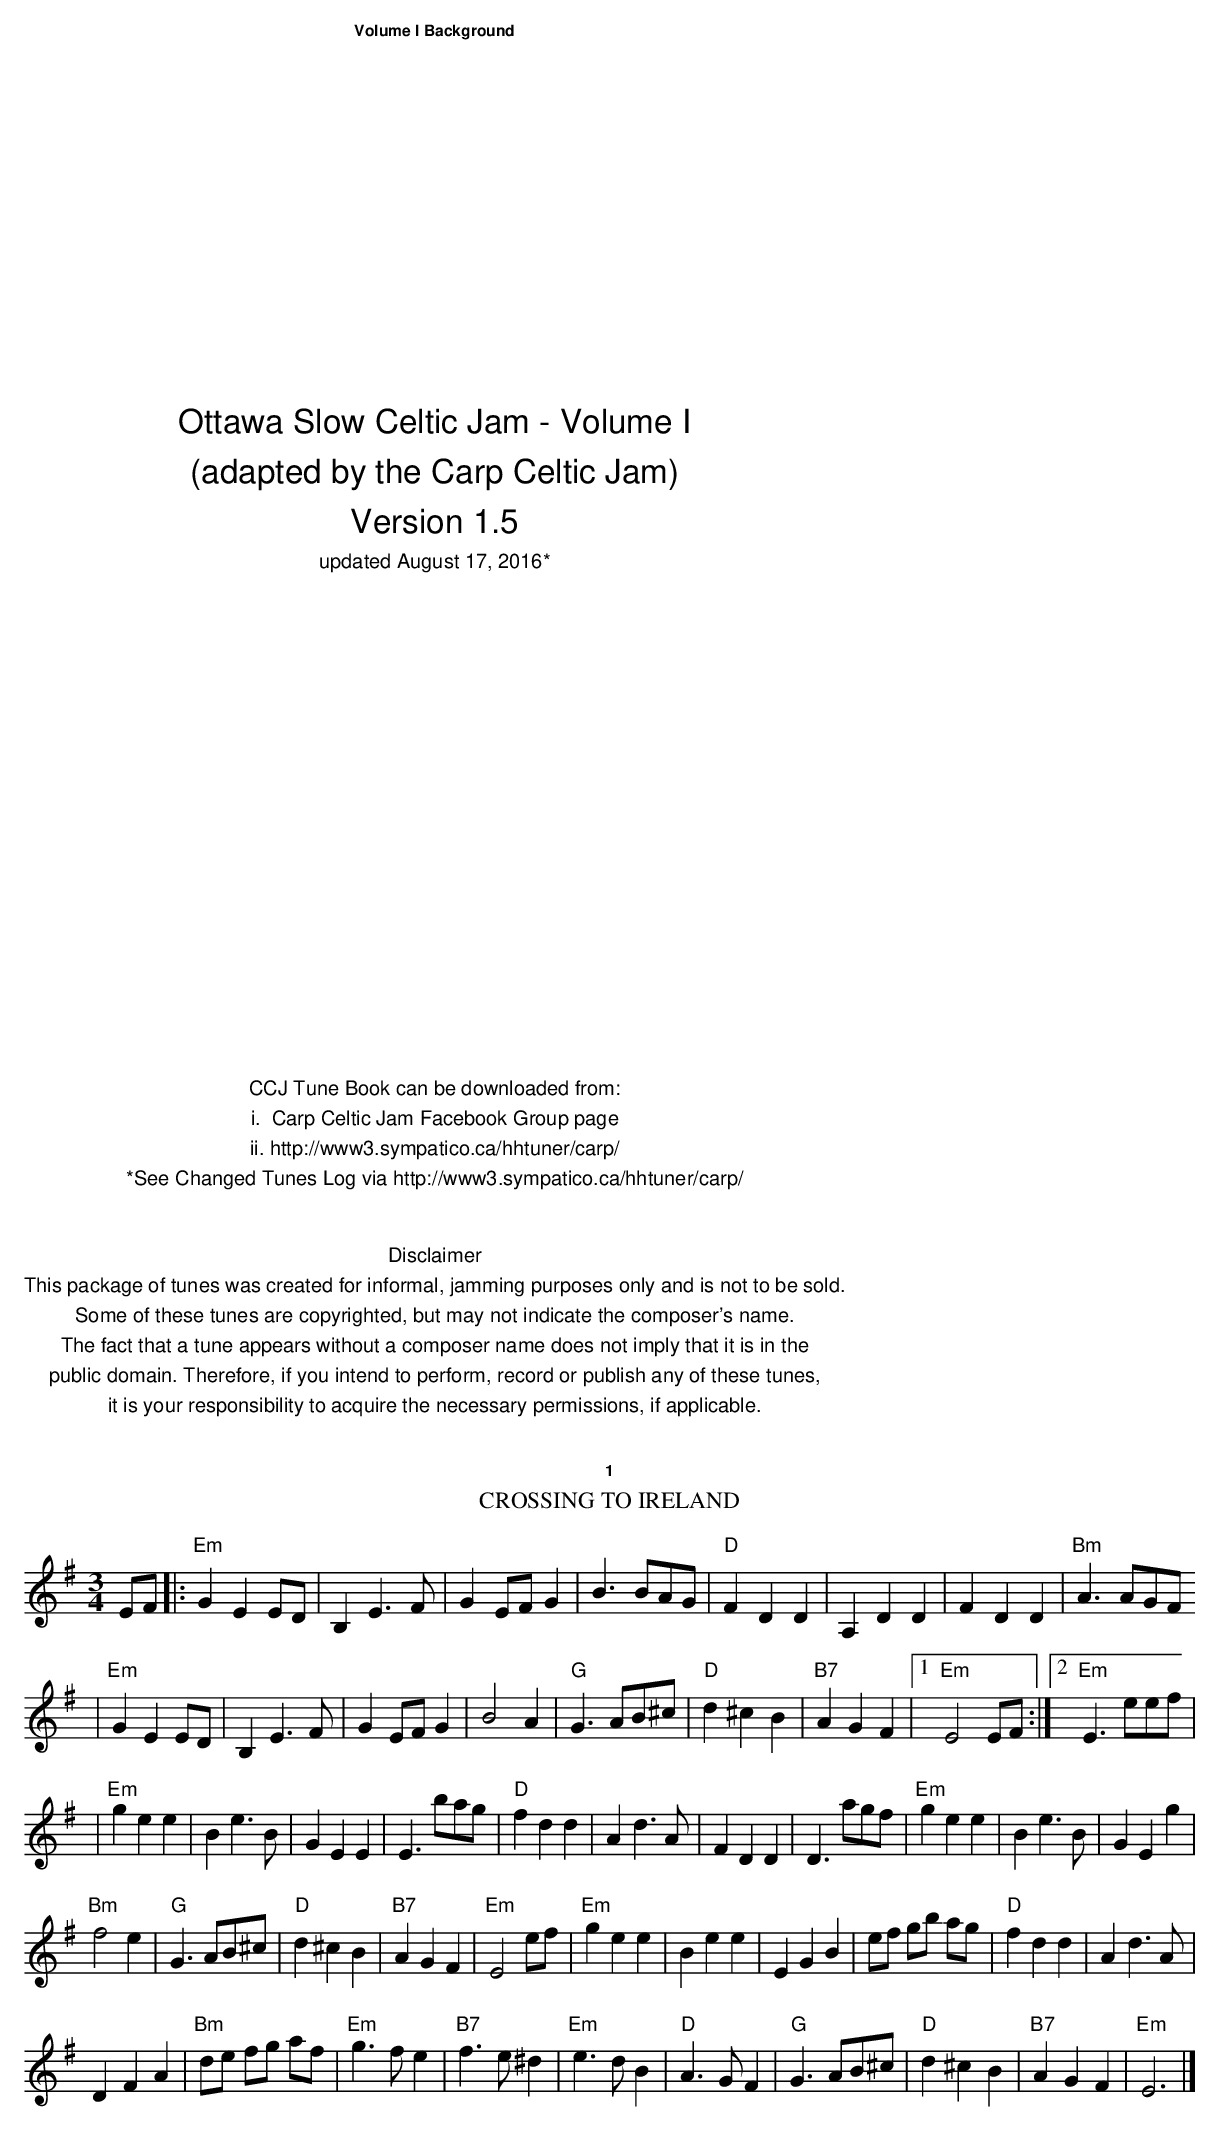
X:1
T: Crossing to Ireland
M: 3/4
L: 1/8
K: Emin
EF \
|: "Em"G2 E2 ED | B,2 E3  F | G2 EF G2 |     B3 BAG \
|  "D"F2 D2 D2 | A,2 D2 D2 | F2 D2 D2 | "Bm"A3 AGF
| "Em"G2 E2 ED | B,2 E3  F | G2 EF G2 |     B4 A2 \
|  "G"G3 AB^c | "D"d2 ^c2 B2 | "B7"A2 G2 F2 |[1 "Em"E4 EF:|[2"Em" E3 eef|
| "Em"g2 e2 e2 | B2 e3 B | G2 E2 E2 | E3 bag \
|  "D"f2 d2 d2 | A2 d3 A | F2 D2 D2 | D3 agf\
| "Em"g2 e2 e2 | B2 e3 B | G2 E2 g2 |
 "Bm"f4 e2 |  "G"G3   AB^c | "D"d2 ^c2 B2 | "B7"A2 G2 F2 |\
 "Em"E4 ef | "Em"g2 e2 e2 | B2 e2 e2 | E2 G2 B2 | ef gb ag \
|  "D"f2 d2 d2 | A2 d3 A |
 D2 F2 A2 | "Bm"de fg af | "Em"g3  f e2 | "B7"f3 e ^d2 |\
 "Em"e3 d B2 | "D"A3 G F2 |  "G"G3   AB^c |\
 "D"d2 ^c2 B2 | "B7"A2 G2 F2 | "Em"E6 |]
